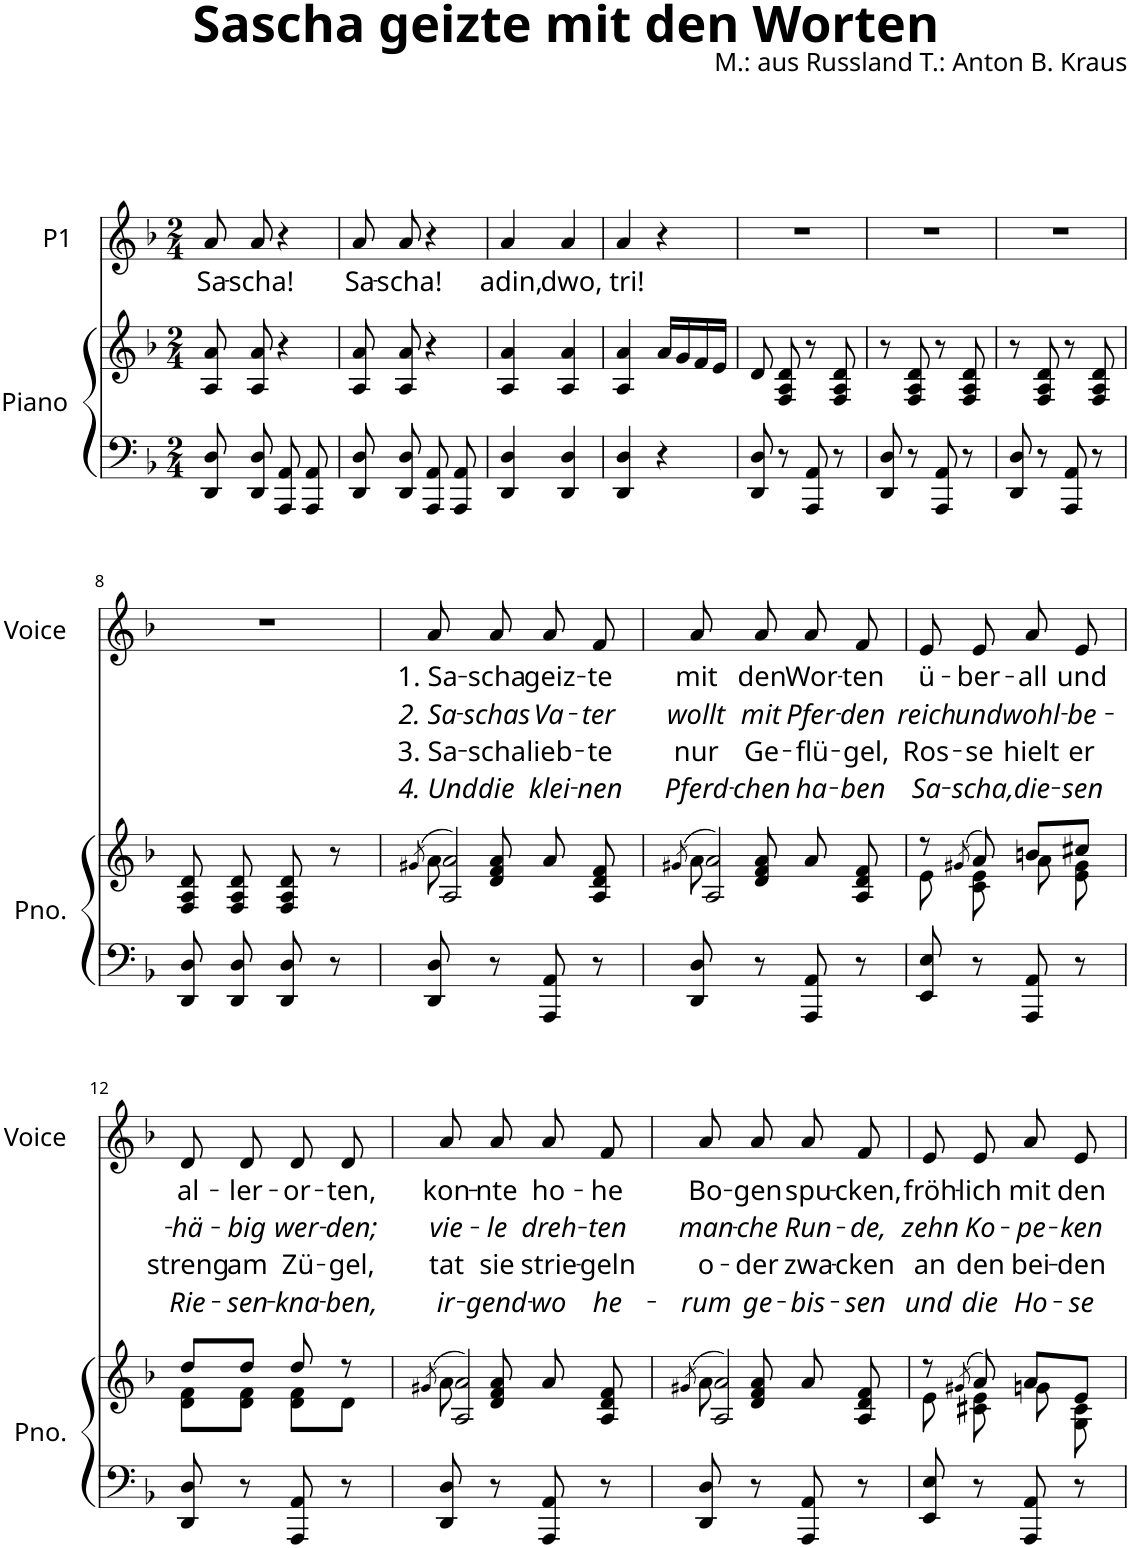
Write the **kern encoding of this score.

**kern	**kern	**kern	**text	**text	**text	**text
*part2	*part2	*part1	*part1	*part1	*part1	*part1
*staff3	*staff2	*staff1	*staff1	*staff1	*staff1	*staff1
*I"Piano	*	*I"P1	*	*	*	*
*I'Pno.	*	*	*	*	*	*
*clefF4	*clefG2	*clefG2	*	*	*	*
*k[b-]	*k[b-]	*k[b-]	*	*	*	*
*F:	*F:	*F:	*	*	*	*
*M2/4	*M2/4	*M2/4	*	*	*	*
=1	=1	=1	=1	=1	=1	=1
!	!	!	!LO:LY:b	!	!	!
8DD/ 8D/L	8A/ 8a/	8a/L	Sa-	.	.	.
!	!	!	!LO:LY:b	!	!	!
8DD/ 8D/J	8A/ 8a/	8a/J	-scha!	.	.	.
8AAA/ 8AA/L	4r	4r	.	.	.	.
8AAA/ 8AA/J	.	.	.	.	.	.
=2	=2	=2	=2	=2	=2	=2
!	!	!	!LO:LY:b	!	!	!
8DD/ 8D/L	8A/ 8a/	8a/L	Sa-	.	.	.
!	!	!	!LO:LY:b	!	!	!
8DD/ 8D/J	8A/ 8a/	8a/J	-scha!	.	.	.
8AAA/ 8AA/L	4r	4r	.	.	.	.
8AAA/ 8AA/J	.	.	.	.	.	.
=3	=3	=3	=3	=3	=3	=3
!	!	!	!LO:LY:b	!	!	!
4DD/ 4D/	4A/ 4a/	4a/	adin,	.	.	.
!	!	!	!LO:LY:b	!	!	!
4DD/ 4D/	4A/ 4a/	4a/	dwo,	.	.	.
=4	=4	=4	=4	=4	=4	=4
!	!	!	!LO:LY:b	!	!	!
4DD/ 4D/	4A/ 4a/	4a/	tri!	.	.	.
4r	16a/LL	4r	.	.	.	.
.	16g/	.	.	.	.	.
.	16f/	.	.	.	.	.
.	16e/JJ	.	.	.	.	.
=5	=5	=5	=5	=5	=5	=5
8DD/ 8D/	8d/	2r	.	.	.	.
8r	8F/ 8A/ 8d/	.	.	.	.	.
8AAA/ 8AA/	8r	.	.	.	.	.
8r	8F/ 8A/ 8d/	.	.	.	.	.
=6	=6	=6	=6	=6	=6	=6
8DD/ 8D/	8r	2r	.	.	.	.
8r	8F/ 8A/ 8d/	.	.	.	.	.
8AAA/ 8AA/	8r	.	.	.	.	.
8r	8F/ 8A/ 8d/	.	.	.	.	.
=7	=7	=7	=7	=7	=7	=7
8DD/ 8D/	8r	2r	.	.	.	.
8r	8F/ 8A/ 8d/	.	.	.	.	.
8AAA/ 8AA/	8r	.	.	.	.	.
8r	8F/ 8A/ 8d/	.	.	.	.	.
!!LO:LB:g=z
=8	=8	=8	=8	=8	=8	=8
8DD/ 8D/L	8F/ 8A/ 8d/	2r	.	.	.	.
8DD/ 8D/J	8F/ 8A/ 8d/	.	.	.	.	.
8DD/ 8D/	8F/ 8A/ 8d/	.	.	.	.	.
8r	8r	.	.	.	.	.
=9	=9	=9	=9	=9	=9	=9
.	(8qg#X/	.	.	.	.	.
*	*^	*	*	*	*	*
!	!	!	!	!LO:LY:b	!LO:LY:b	!LO:LY:b	!LO:LY:b
8DD/ 8D/	2A/ 2a/)	8a\	8a/L	1. Sa-	2. Sa-	3. Sa-	4. Und
!	!	!	!	!LO:LY:b	!LO:LY:b	!LO:LY:b	!LO:LY:b
8r	.	8d/ 8f/ 8a/	8a/J	-scha	-schas	-scha	die
!	!	!	!	!LO:LY:b	!LO:LY:b	!LO:LY:b	!LO:LY:b
8AAA/ 8AA/	.	8a/	8a/L	geiz-	Va-	lieb-	klei-
!	!	!	!	!LO:LY:b	!LO:LY:b	!LO:LY:b	!LO:LY:b
8r	.	8A/ 8d/ 8f/	8f/J	-te	-ter	-te	-nen
=10	=10	=10	=10	=10	=10	=10	=10
.	(8qg#X/	.	.	.	.	.	.
!	!	!	!	!LO:LY:b	!LO:LY:b	!LO:LY:b	!LO:LY:b
8DD/ 8D/	2A/ 2a/)	8a\	8a/L	mit	wollt	nur	Pferd-
!	!	!	!	!LO:LY:b	!LO:LY:b	!LO:LY:b	!LO:LY:b
8r	.	8d/ 8f/ 8a/	8a/J	den	mit	Ge-	-chen
!	!	!	!	!LO:LY:b	!LO:LY:b	!LO:LY:b	!LO:LY:b
8AAA/ 8AA/	.	8a/	8a/L	Wor-	Pfer-	-flü-	ha-
!	!	!	!	!LO:LY:b	!LO:LY:b	!LO:LY:b	!LO:LY:b
8r	.	8A/ 8d/ 8f/	8f/J	-ten	-den	-gel,	-ben
=11	=11	=11	=11	=11	=11	=11	=11
!	!	!	!	!LO:LY:b	!LO:LY:b	!LO:LY:b	!LO:LY:b
8EE/ 8E/	8r	8e\	8e/L	ü-	reich	Ros-	Sa-
.	(8qg#X/	.	.	.	.	.	.
!	!	!	!	!LO:LY:b	!LO:LY:b	!LO:LY:b	!LO:LY:b
8r	8a/)	8c\ 8e\	8e/J	-ber-	und	-se	-scha,
!	!	!	!	!LO:LY:b	!LO:LY:b	!LO:LY:b	!LO:LY:b
8AAA/ 8AA/	8bn/L	8a\	8a/L	-all	wohl-	hielt	die-
!	!	!	!	!LO:LY:b	!LO:LY:b	!LO:LY:b	!LO:LY:b
8r	8cc#X/J	8e\ 8g#\	8e/J	und	-be-	er	-sen
!!LO:LB:g=z
=12	=12	=12	=12	=12	=12	=12	=12
!	!	!	!	!LO:LY:b	!LO:LY:b	!LO:LY:b	!LO:LY:b
8DD/ 8D/	8dd/L	8d\ 8f\L	8d/L	al-	-hä-	streng	Rie-
!	!	!	!	!LO:LY:b	!LO:LY:b	!LO:LY:b	!LO:LY:b
8r	8dd/J	8d\ 8f\J	8d/J	-ler-	-big	am	-sen-
!	!	!	!	!LO:LY:b	!LO:LY:b	!LO:LY:b	!LO:LY:b
8AAA/ 8AA/	8dd/	8d\ 8f\L	8d/L	-or-	wer-	Zü-	-kna-
!	!	!	!	!LO:LY:b	!LO:LY:b	!LO:LY:b	!LO:LY:b
8r	8r	8d\J	8d/J	-ten,	-den;	-gel,	-ben,
=13	=13	=13	=13	=13	=13	=13	=13
.	(8qg#X/	.	.	.	.	.	.
!	!	!	!	!LO:LY:b	!LO:LY:b	!LO:LY:b	!LO:LY:b
8DD/ 8D/	2A/ 2a/)	8a\	8a/L	kon-	vie-	tat	ir-
!	!	!	!	!LO:LY:b	!LO:LY:b	!LO:LY:b	!LO:LY:b
8r	.	8d/ 8f/ 8a/	8a/J	-nte	-le	sie	-gend-
!	!	!	!	!LO:LY:b	!LO:LY:b	!LO:LY:b	!LO:LY:b
8AAA/ 8AA/	.	8a/	8a/L	ho-	dreh-	strie-	-wo
!	!	!	!	!LO:LY:b	!LO:LY:b	!LO:LY:b	!LO:LY:b
8r	.	8A/ 8d/ 8f/	8f/J	-he	-ten	-geln	he-
=14	=14	=14	=14	=14	=14	=14	=14
.	(8qg#X/	.	.	.	.	.	.
!	!	!	!	!LO:LY:b	!LO:LY:b	!LO:LY:b	!LO:LY:b
8DD/ 8D/	2A/ 2a/)	8a\	8a/L	Bo-	man-	o-	-rum
!	!	!	!	!LO:LY:b	!LO:LY:b	!LO:LY:b	!LO:LY:b
8r	.	8d/ 8f/ 8a/	8a/J	-gen	-che	-der	ge-
!	!	!	!	!LO:LY:b	!LO:LY:b	!LO:LY:b	!LO:LY:b
8AAA/ 8AA/	.	8a/	8a/L	spu-	Run-	zwa-	-bis-
!	!	!	!	!LO:LY:b	!LO:LY:b	!LO:LY:b	!LO:LY:b
8r	.	8A/ 8d/ 8f/	8f/J	-cken,	-de,	-cken	-sen
=15	=15	=15	=15	=15	=15	=15	=15
!	!	!	!	!LO:LY:b	!LO:LY:b	!LO:LY:b	!LO:LY:b
8EE/ 8E/	8r	8e\	8e/L	fröh-	zehn	an	und
.	(8qg#X/	.	.	.	.	.	.
!	!	!	!	!LO:LY:b	!LO:LY:b	!LO:LY:b	!LO:LY:b
8r	8a/)	8c#X\ 8e\	8e/J	-lich	Ko-	den	die
!	!	!	!	!LO:LY:b	!LO:LY:b	!LO:LY:b	!LO:LY:b
8AAA/ 8AA/	8a/L	8gn\	8a/L	mit	-pe-	bei-	Ho-
!	!	!	!	!LO:LY:b	!LO:LY:b	!LO:LY:b	!LO:LY:b
8r	8e/J	8G\ 8c#\	8e/J	den	-ken	-den	-se
*	*v	*v	*	*	*	*	*
=	=	=	=	=	=	=
*-	*-	*-	*-	*-	*-	*-
